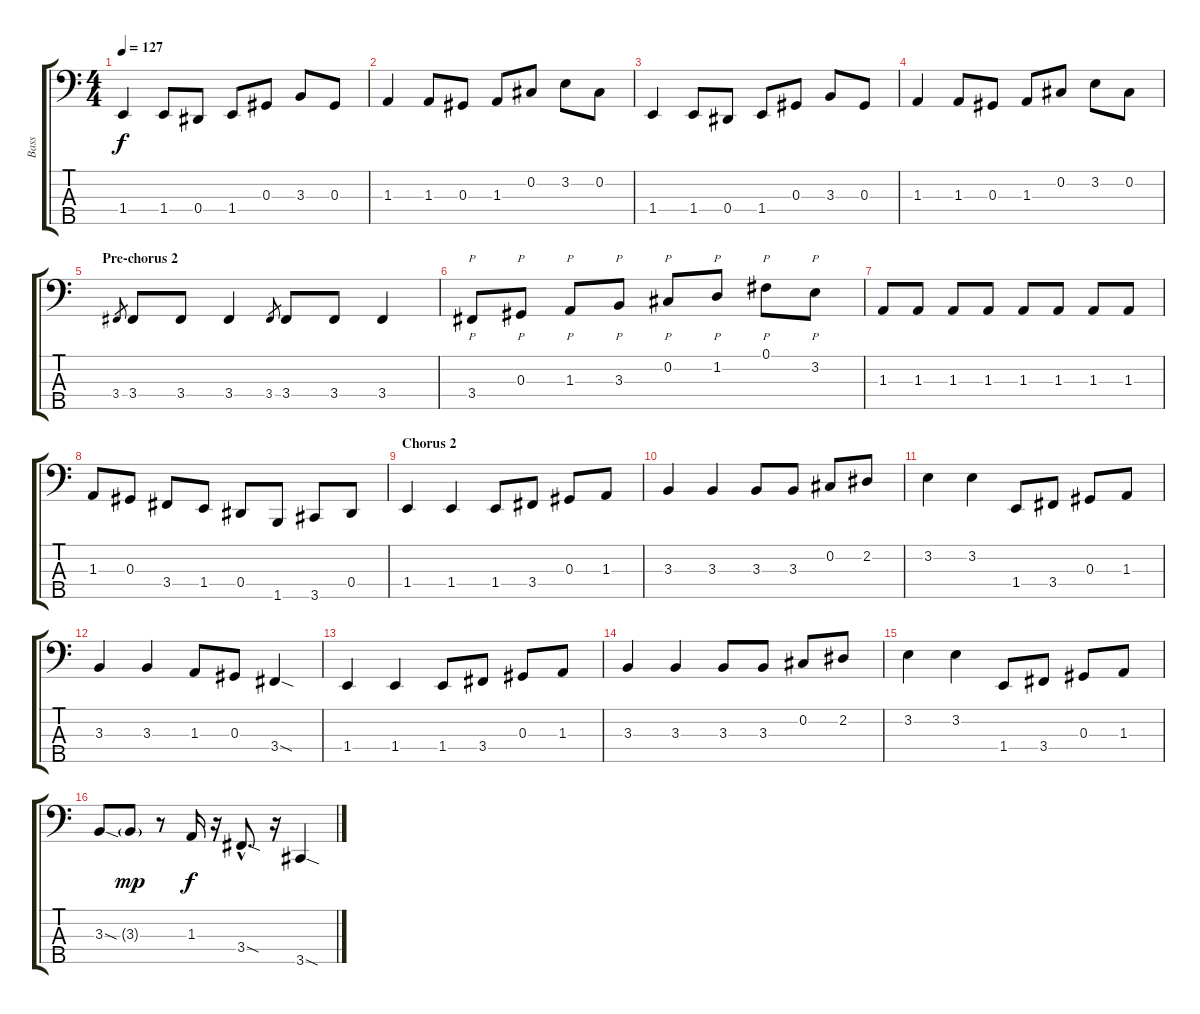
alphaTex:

\track ("Bass" "Bass") {instrument electricbassfinger}
\staff {score tabs}
\tuning (Gb2 Db2 Ab1 Eb1 Bb0) {hide}
\ts (4 4)
\tempo 127
\clef f4
\ks c
1.4.4{dy f} 1.4.8 0.4.8 1.4.8 0.3.8 3.3.8 0.3.8 |
1.3.4 1.3.8 0.3.8 1.3.8 0.2.8 3.2.8 0.2.8 |
1.4.4 1.4.8 0.4.8 1.4.8 0.3.8 3.3.8 0.3.8 |
1.3.4 1.3.8 0.3.8 1.3.8 0.2.8 3.2.8 0.2.8 |
\section ("" "Pre-chorus 2")
3.4.8{gr} 3.4.8 3.4.8 3.4.4 3.4.8{gr} 3.4.8 3.4.8 3.4.4 |
3.4.8{p} 0.3.8{p} 1.3.8{p} 3.3.8{p} 0.2.8{p} 1.2.8{p} 0.1.8{p} 3.2.8{p} |
1.3.8 1.3.8 1.3.8 1.3.8 1.3.8 1.3.8 1.3.8 1.3.8 |
1.3.8 0.3.8 3.4.8 1.4.8 0.4.8 1.5.8 3.5.8 0.4.8 |
\section ("" "Chorus 2")
1.4.4 1.4.4 1.4.8 3.4.8 0.3.8 1.3.8 |
3.3.4 3.3.4 3.3.8 3.3.8 0.2.8 2.2.8 |
3.2.4 3.2.4 1.4.8 3.4.8 0.3.8 1.3.8 |
3.3.4 3.3.4 1.3.8 0.3.8 3.4{sod}.4 |
1.4.4 1.4.4 1.4.8 3.4.8 0.3.8 1.3.8 |
3.3.4 3.3.4 3.3.8 3.3.8 0.2.8 2.2.8 |
3.2.4 3.2.4 1.4.8 3.4.8 0.3.8 1.3.8 |
3.3{sod}.8 3.3{g}.8{dy mp} r.8 1.3.16{dy f} r.16 3.4{sod hac}.8{d} r.16 3.5{sod}.4
